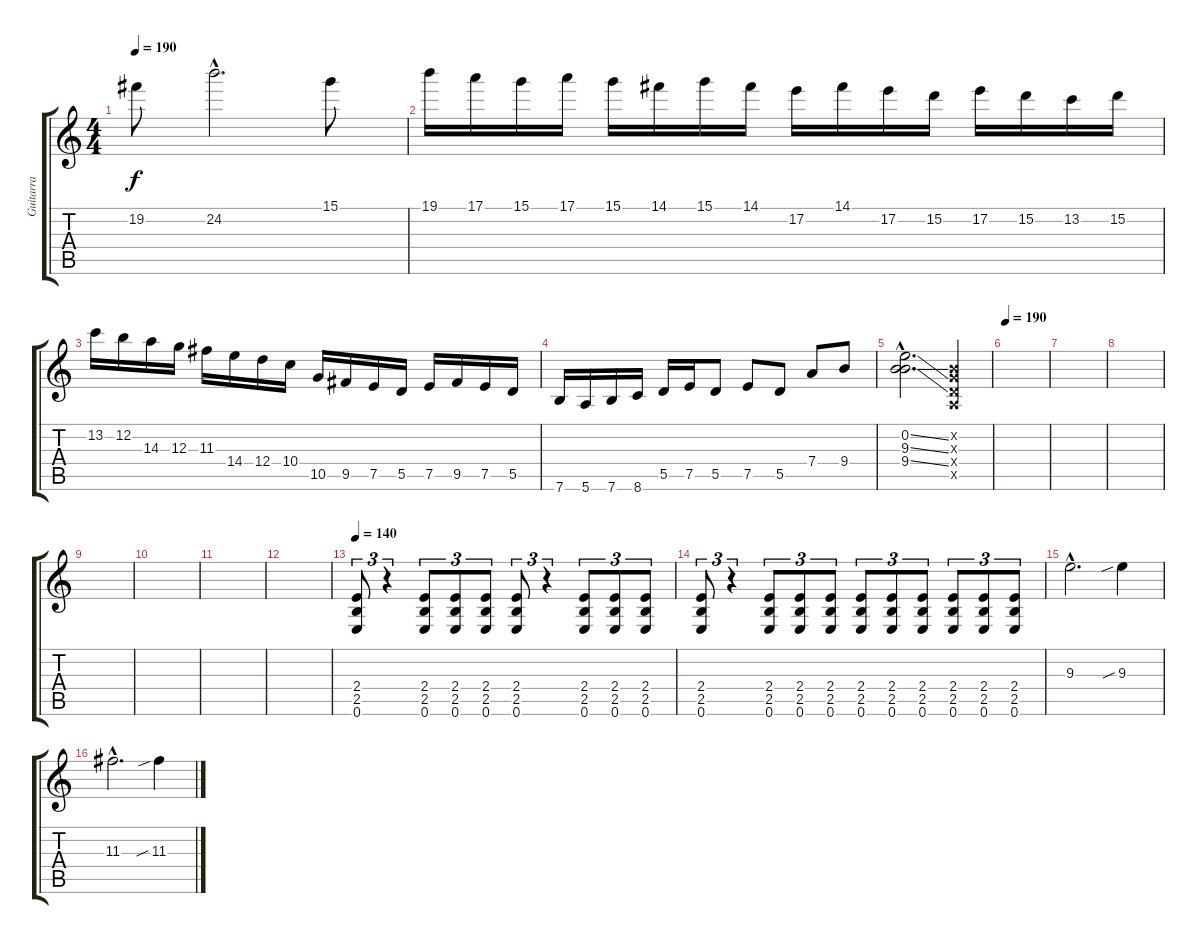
\track ("Guitarra" "Guitarra") {instrument distortionguitar}
\staff {score tabs}
\tuning (E4 B3 G3 D3 A2 E2) {hide}
\ts (4 4)
\tempo 190
\clef g2
\ks c
19.2{t}.8{dy f} 24.2{hac}.2{d} 15.1.8 |
19.1.16 17.1.16 15.1.16 17.1.16 15.1.16 14.1.16 15.1.16 14.1.16 17.2.16 14.1.16 17.2.16 15.2.16 17.2.16 15.2.16 13.2.16 15.2.16 |
13.2.16 12.2.16 14.3.16 12.3.16 11.3.16 14.4.16 12.4.16 10.4.16 10.5.16 9.5.16 7.5.16 5.5.16 7.5.16 9.5.16 7.5.16 5.5.16 |
7.6.16 5.6.16 7.6.16 8.6.16 5.5.16 7.5.16 5.5.8 7.5.8 5.5.8 7.4.8 9.4.8 |
(0.2{ss hac} 9.3{ss hac} 9.4{ss hac}).2{d} (0.2{x} 0.3{x} 0.4{x} 0.5{x}).4 |
\tempo 190
|
|
|
|
|
|
|
\tempo 140
(2.4 2.5 0.6).8{tu (3 2)} r.4{tu (3 2)} (2.4 2.5 0.6).8{tu (3 2)} (2.4 2.5 0.6).8{tu (3 2)} (2.4 2.5 0.6).8{tu (3 2)} (2.4 2.5 0.6).8{tu (3 2)} r.4{tu (3 2)} (2.4 2.5 0.6).8{tu (3 2)} (2.4 2.5 0.6).8{tu (3 2)} (2.4 2.5 0.6).8{tu (3 2)} |
(2.4 2.5 0.6).8{tu (3 2)} r.4{tu (3 2)} (2.4 2.5 0.6).8{tu (3 2)} (2.4 2.5 0.6).8{tu (3 2)} (2.4 2.5 0.6).8{tu (3 2)} (2.4 2.5 0.6).8{tu (3 2)} (2.4 2.5 0.6).8{tu (3 2)} (2.4 2.5 0.6).8{tu (3 2)} (2.4 2.5 0.6).8{tu (3 2)} (2.4 2.5 0.6).8{tu (3 2)} (2.4 2.5 0.6).8{tu (3 2)} |
9.3{hac}.2{d instrument overdrivenguitar} 9.3{sib}.4 |
11.3{hac}.2{d} 11.3{sib}.4
